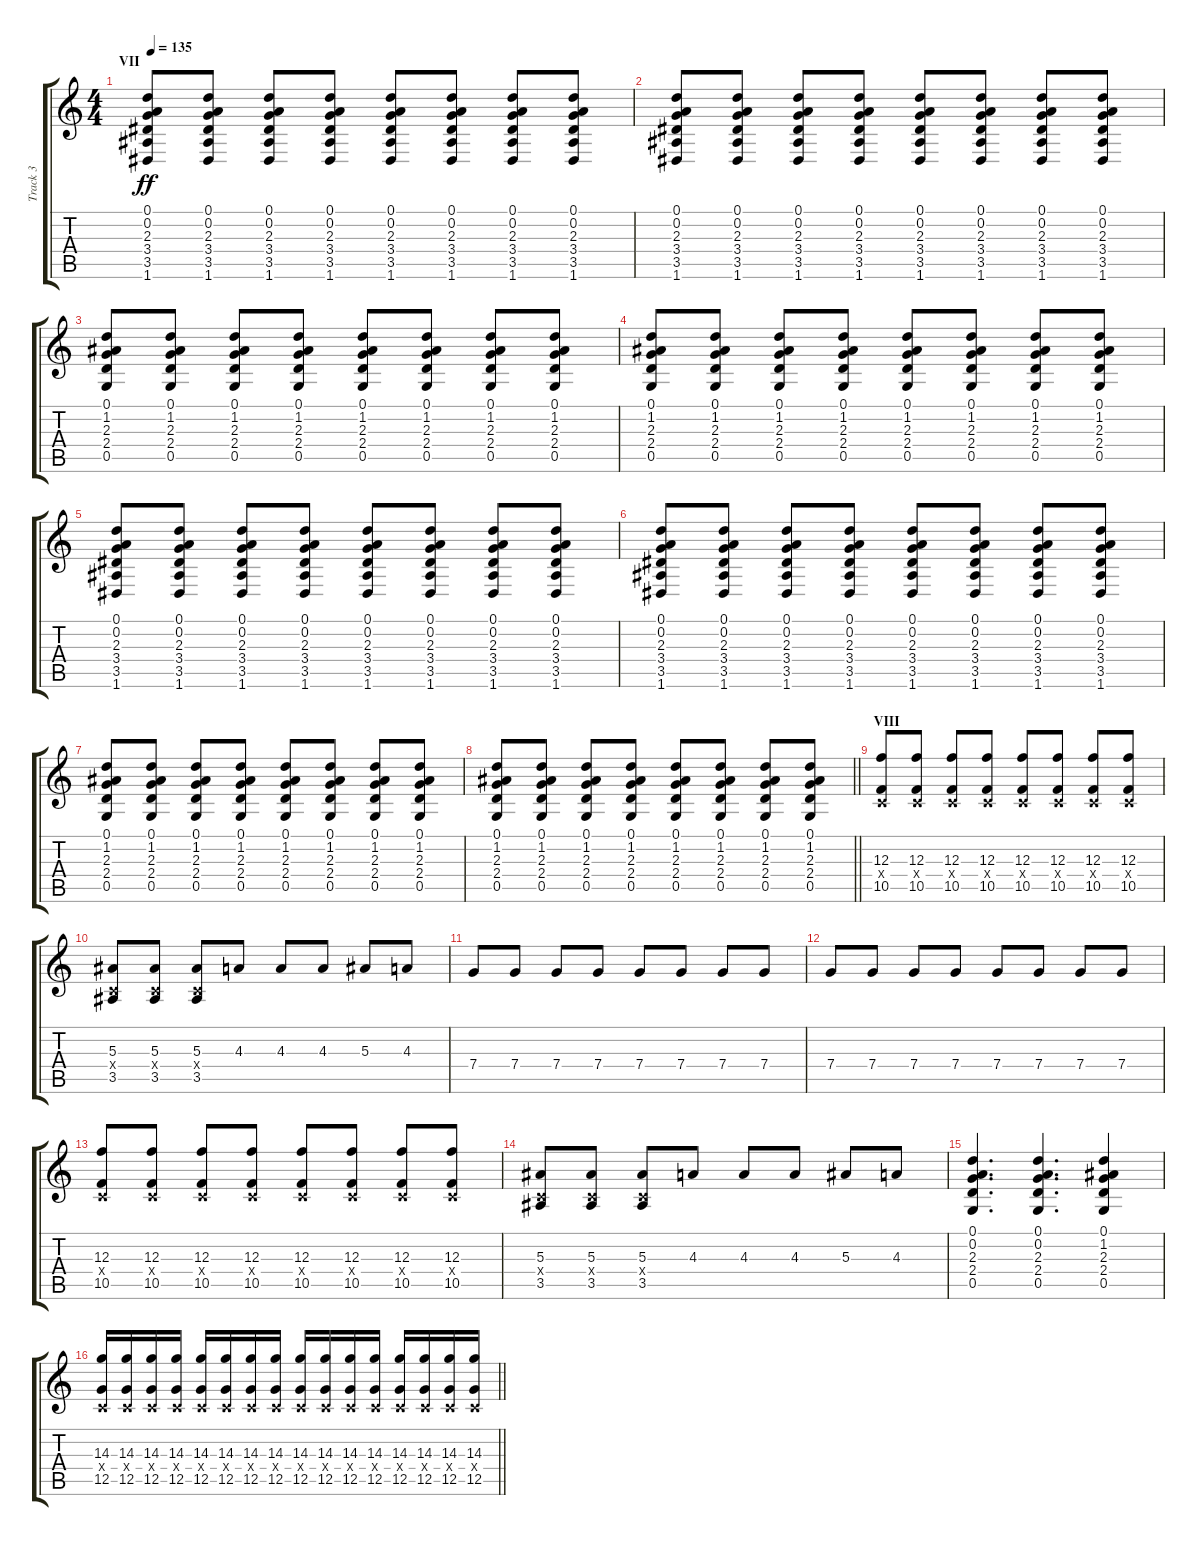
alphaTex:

\track ("Track 3" "Track 3") {instrument distortionguitar}
\staff {score tabs}
\tuning (D4 A3 F3 C3 G2 D2) {hide}
\ts (4 4)
\section ("" "VII")
\tempo 135
\clef g2
\ks c
(0.1 0.2 2.3 3.4 3.5 1.6).8{dy ff} (0.1 0.2 2.3 3.4 3.5 1.6).8 (0.1 0.2 2.3 3.4 3.5 1.6).8 (0.1 0.2 2.3 3.4 3.5 1.6).8 (0.1 0.2 2.3 3.4 3.5 1.6).8 (0.1 0.2 2.3 3.4 3.5 1.6).8 (0.1 0.2 2.3 3.4 3.5 1.6).8 (0.1 0.2 2.3 3.4 3.5 1.6).8 |
(0.1 0.2 2.3 3.4 3.5 1.6).8 (0.1 0.2 2.3 3.4 3.5 1.6).8 (0.1 0.2 2.3 3.4 3.5 1.6).8 (0.1 0.2 2.3 3.4 3.5 1.6).8 (0.1 0.2 2.3 3.4 3.5 1.6).8 (0.1 0.2 2.3 3.4 3.5 1.6).8 (0.1 0.2 2.3 3.4 3.5 1.6).8 (0.1 0.2 2.3 3.4 3.5 1.6).8 |
(0.1 1.2 2.3 2.4 0.5).8 (0.1 1.2 2.3 2.4 0.5).8 (0.1 1.2 2.3 2.4 0.5).8 (0.1 1.2 2.3 2.4 0.5).8 (0.1 1.2 2.3 2.4 0.5).8 (0.1 1.2 2.3 2.4 0.5).8 (0.1 1.2 2.3 2.4 0.5).8 (0.1 1.2 2.3 2.4 0.5).8 |
(0.1 1.2 2.3 2.4 0.5).8 (0.1 1.2 2.3 2.4 0.5).8 (0.1 1.2 2.3 2.4 0.5).8 (0.1 1.2 2.3 2.4 0.5).8 (0.1 1.2 2.3 2.4 0.5).8 (0.1 1.2 2.3 2.4 0.5).8 (0.1 1.2 2.3 2.4 0.5).8 (0.1 1.2 2.3 2.4 0.5).8 |
(0.1 0.2 2.3 3.4 3.5 1.6).8 (0.1 0.2 2.3 3.4 3.5 1.6).8 (0.1 0.2 2.3 3.4 3.5 1.6).8 (0.1 0.2 2.3 3.4 3.5 1.6).8 (0.1 0.2 2.3 3.4 3.5 1.6).8 (0.1 0.2 2.3 3.4 3.5 1.6).8 (0.1 0.2 2.3 3.4 3.5 1.6).8 (0.1 0.2 2.3 3.4 3.5 1.6).8 |
(0.1 0.2 2.3 3.4 3.5 1.6).8 (0.1 0.2 2.3 3.4 3.5 1.6).8 (0.1 0.2 2.3 3.4 3.5 1.6).8 (0.1 0.2 2.3 3.4 3.5 1.6).8 (0.1 0.2 2.3 3.4 3.5 1.6).8 (0.1 0.2 2.3 3.4 3.5 1.6).8 (0.1 0.2 2.3 3.4 3.5 1.6).8 (0.1 0.2 2.3 3.4 3.5 1.6).8 |
(0.1 1.2 2.3 2.4 0.5).8 (0.1 1.2 2.3 2.4 0.5).8 (0.1 1.2 2.3 2.4 0.5).8 (0.1 1.2 2.3 2.4 0.5).8 (0.1 1.2 2.3 2.4 0.5).8 (0.1 1.2 2.3 2.4 0.5).8 (0.1 1.2 2.3 2.4 0.5).8 (0.1 1.2 2.3 2.4 0.5).8 |
\barLineRight lightlight
(0.1 1.2 2.3 2.4 0.5).8 (0.1 1.2 2.3 2.4 0.5).8 (0.1 1.2 2.3 2.4 0.5).8 (0.1 1.2 2.3 2.4 0.5).8 (0.1 1.2 2.3 2.4 0.5).8 (0.1 1.2 2.3 2.4 0.5).8 (0.1 1.2 2.3 2.4 0.5).8 (0.1 1.2 2.3 2.4 0.5).8 |
\section ("" "VIII")
(12.3 0.4{x} 10.5).8 (12.3 0.4{x} 10.5).8 (12.3 0.4{x} 10.5).8 (12.3 0.4{x} 10.5).8 (12.3 0.4{x} 10.5).8 (12.3 0.4{x} 10.5).8 (12.3 0.4{x} 10.5).8 (12.3 0.4{x} 10.5).8 |
(5.3 0.4{x} 3.5).8 (5.3 0.4{x} 3.5).8 (5.3 0.4{x} 3.5).8 4.3.8 4.3.8 4.3.8 5.3.8 4.3.8 |
7.4.8 7.4.8 7.4.8 7.4.8 7.4.8 7.4.8 7.4.8 7.4.8 |
7.4.8 7.4.8 7.4.8 7.4.8 7.4.8 7.4.8 7.4.8 7.4.8 |
(12.3 0.4{x} 10.5).8 (12.3 0.4{x} 10.5).8 (12.3 0.4{x} 10.5).8 (12.3 0.4{x} 10.5).8 (12.3 0.4{x} 10.5).8 (12.3 0.4{x} 10.5).8 (12.3 0.4{x} 10.5).8 (12.3 0.4{x} 10.5).8 |
(5.3 0.4{x} 3.5).8 (5.3 0.4{x} 3.5).8 (5.3 0.4{x} 3.5).8 4.3.8 4.3.8 4.3.8 5.3.8 4.3.8 |
(0.1 0.2 2.3 2.4 0.5).4{d} (0.1 0.2 2.3 2.4 0.5).4{d} (0.1 1.2 2.3 2.4 0.5).4 |
\barLineRight lightlight
(14.3 0.4{x} 12.5).16 (14.3 0.4{x} 12.5).16 (14.3 0.4{x} 12.5).16 (14.3 0.4{x} 12.5).16 (14.3 0.4{x} 12.5).16 (14.3 0.4{x} 12.5).16 (14.3 0.4{x} 12.5).16 (14.3 0.4{x} 12.5).16 (14.3 0.4{x} 12.5).16 (14.3 0.4{x} 12.5).16 (14.3 0.4{x} 12.5).16 (14.3 0.4{x} 12.5).16 (14.3 0.4{x} 12.5).16 (14.3 0.4{x} 12.5).16 (14.3 0.4{x} 12.5).16 (14.3 0.4{x} 12.5).16
